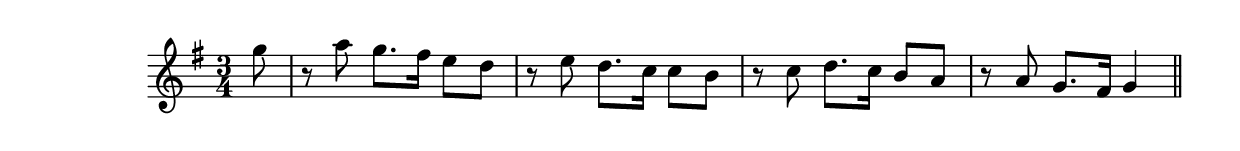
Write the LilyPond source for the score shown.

\version "2.14.0"
%{\header {
  composer = "B. Crowell"
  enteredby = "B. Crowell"
}%}
\score{{\key g \major
\time 3/4
%{\tempo 4=100
%}\relative g'' {
  \partial 8
  g8 | r8 a g8. fis16 e8 d | r8 e d8. c16 c8 b | r8 c d8. c16 b8 a | r8 a8 g8. fis16 g4
  \bar "||"
}

}}